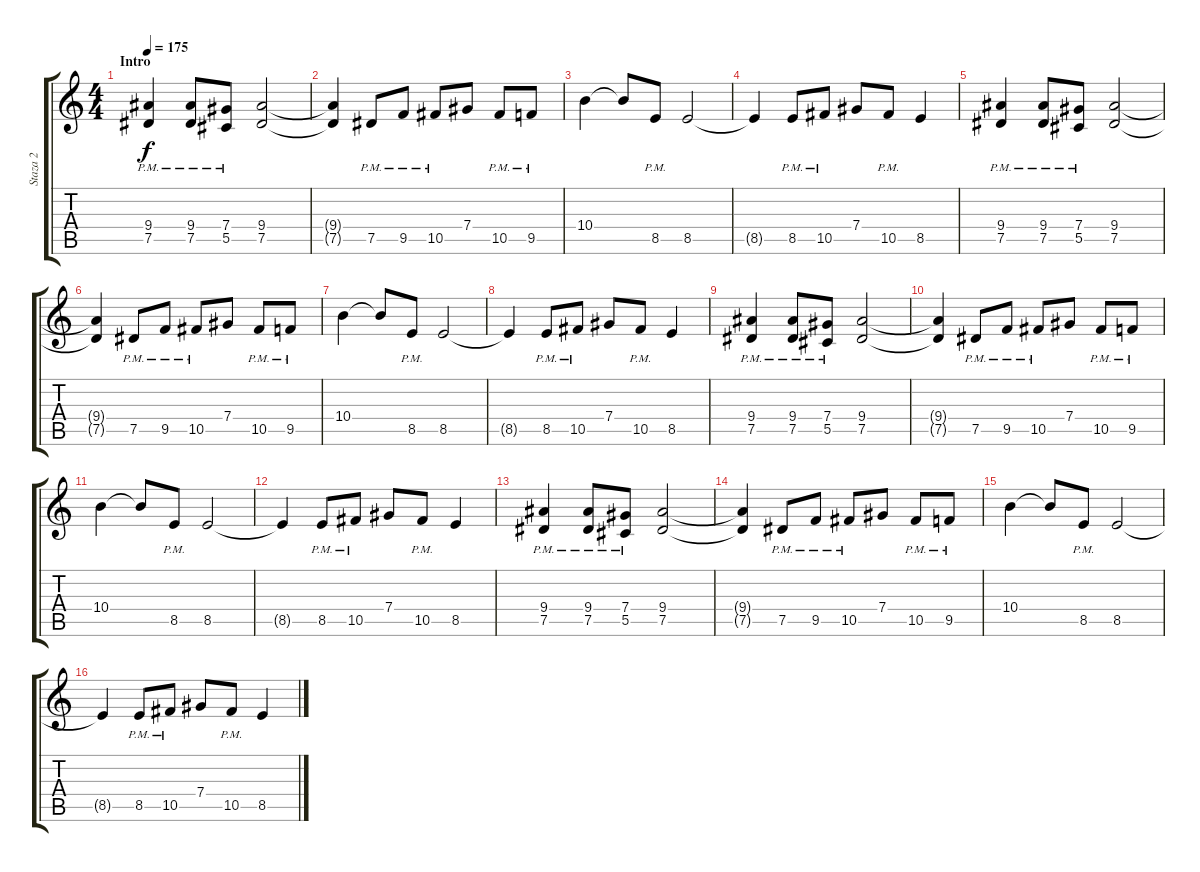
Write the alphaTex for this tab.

\track ("Staza 2" "Staza 2") {instrument distortionguitar}
\staff {score tabs}
\tuning (Eb4 Bb3 Gb3 Db3 Ab2 Eb2) {hide}
\ts (4 4)
\section ("" "Intro")
\tempo 175
\tempo 120
\tempo 175
\clef g2
\ks c
(9.4{pm} 7.5{pm}).4{dy f instrument distortionguitar} (9.4{pm} 7.5{pm}).8 (7.4{pm} 5.5{pm}).8 (9.4 7.5).2 |
(9.4{t} 7.5{t}).4 7.5{pm}.8 9.5{pm}.8 10.5{pm}.8 7.4.8 10.5{pm}.8 9.5{pm}.8 |
10.4.4 10.4{t}.8 8.5{pm}.8 8.5.2 |
8.5{t}.4 8.5{pm}.8 10.5{pm}.8 7.4.8 10.5{pm}.8 8.5.4 |
(9.4{pm} 7.5{pm}).4 (9.4{pm} 7.5{pm}).8 (7.4{pm} 5.5{pm}).8 (9.4 7.5).2 |
(9.4{t} 7.5{t}).4 7.5{pm}.8 9.5{pm}.8 10.5{pm}.8 7.4.8 10.5{pm}.8 9.5{pm}.8 |
10.4.4 10.4{t}.8 8.5{pm}.8 8.5.2 |
8.5{t}.4 8.5{pm}.8 10.5{pm}.8 7.4.8 10.5{pm}.8 8.5.4 |
(9.4{pm} 7.5{pm}).4 (9.4{pm} 7.5{pm}).8 (7.4{pm} 5.5{pm}).8 (9.4 7.5).2 |
(9.4{t} 7.5{t}).4 7.5{pm}.8 9.5{pm}.8 10.5{pm}.8 7.4.8 10.5{pm}.8 9.5{pm}.8 |
10.4.4 10.4{t}.8 8.5{pm}.8 8.5.2 |
8.5{t}.4 8.5{pm}.8 10.5{pm}.8 7.4.8 10.5{pm}.8 8.5.4 |
(9.4{pm} 7.5{pm}).4 (9.4{pm} 7.5{pm}).8 (7.4{pm} 5.5{pm}).8 (9.4 7.5).2 |
(9.4{t} 7.5{t}).4 7.5{pm}.8 9.5{pm}.8 10.5{pm}.8 7.4.8 10.5{pm}.8 9.5{pm}.8 |
10.4.4 10.4{t}.8 8.5{pm}.8 8.5.2 |
8.5{t}.4 8.5{pm}.8 10.5{pm}.8 7.4.8 10.5{pm}.8 8.5.4
